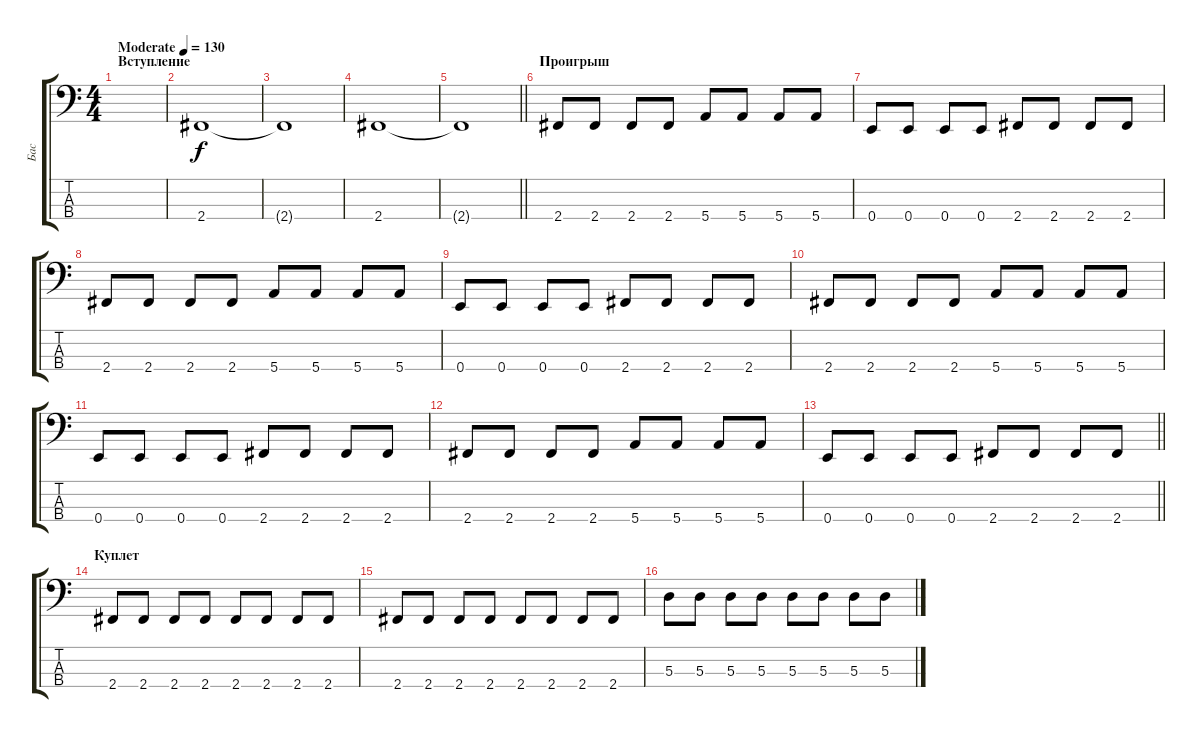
\track ("Бас" "Бас") {instrument electricbassfinger}
\staff {score tabs}
\tuning (G2 D2 A1 E1) {hide}
\ts (4 4)
\section ("" "Вступление")
\tempo (130 "Moderate")
\clef f4
\ks c
|
2.4.1 |
2.4{t}.1 |
2.4.1 |
\barLineRight lightlight
2.4{t}.1 |
\section ("" "Проигрыш")
2.4.8 2.4.8 2.4.8 2.4.8 5.4.8 5.4.8 5.4.8 5.4.8 |
0.4.8 0.4.8 0.4.8 0.4.8 2.4.8 2.4.8 2.4.8 2.4.8 |
2.4.8 2.4.8 2.4.8 2.4.8 5.4.8 5.4.8 5.4.8 5.4.8 |
0.4.8 0.4.8 0.4.8 0.4.8 2.4.8 2.4.8 2.4.8 2.4.8 |
2.4.8 2.4.8 2.4.8 2.4.8 5.4.8 5.4.8 5.4.8 5.4.8 |
0.4.8 0.4.8 0.4.8 0.4.8 2.4.8 2.4.8 2.4.8 2.4.8 |
2.4.8 2.4.8 2.4.8 2.4.8 5.4.8 5.4.8 5.4.8 5.4.8 |
\barLineRight lightlight
0.4.8 0.4.8 0.4.8 0.4.8 2.4.8 2.4.8 2.4.8 2.4.8 |
\section ("" "Куплет")
2.4.8 2.4.8 2.4.8 2.4.8 2.4.8 2.4.8 2.4.8 2.4.8 |
2.4.8 2.4.8 2.4.8 2.4.8 2.4.8 2.4.8 2.4.8 2.4.8 |
5.3.8 5.3.8 5.3.8 5.3.8 5.3.8 5.3.8 5.3.8 5.3.8
